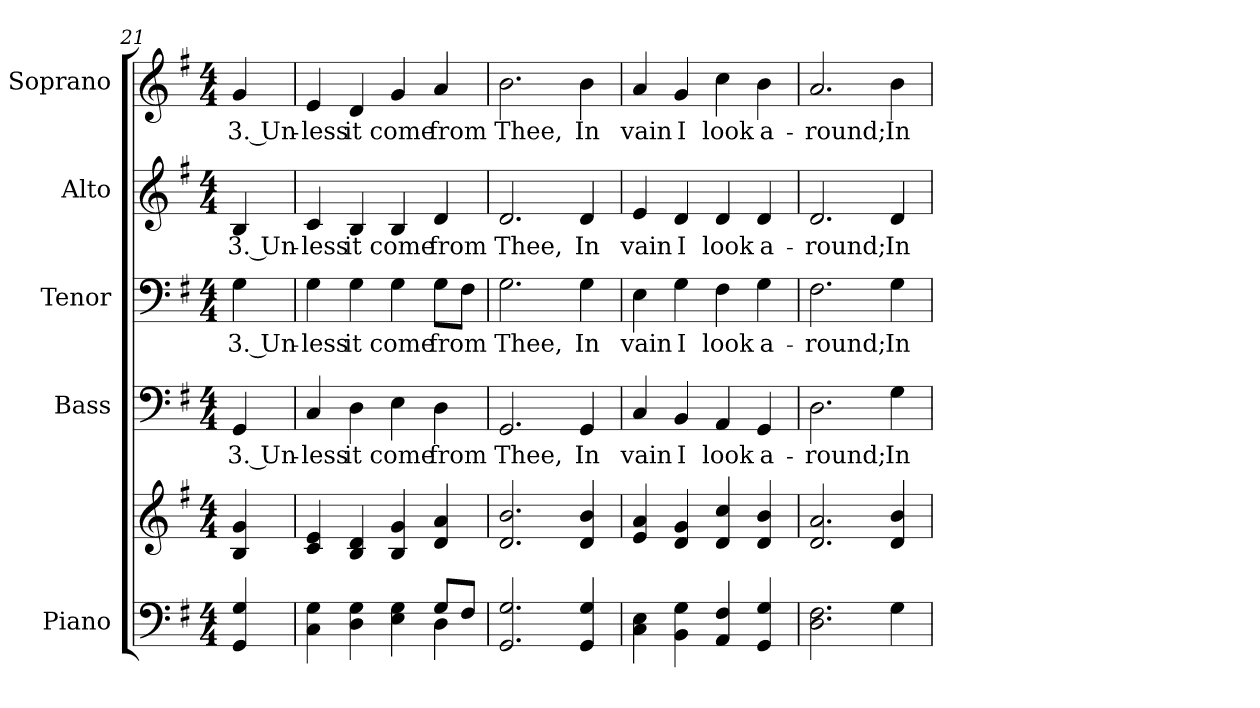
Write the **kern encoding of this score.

**kern	**kern	**kern	**text	**kern	**text	**kern	**text	**kern	**text
*part5	*part5	*part4	*part4	*part3	*part3	*part2	*part2	*part1	*part1
*staff6	*staff5	*staff4	*staff4	*staff3	*staff3	*staff2	*staff2	*staff1	*staff1
*I"Piano	*	*I"Bass	*	*I"Tenor	*	*I"Alto	*	*I"Soprano	*
*I'Pno.	*	*I'B.	*	*I'T.	*	*I'A.	*	*I'S.	*
*clefF4	*clefG2	*clefF4	*	*clefF4	*	*clefG2	*	*clefG2	*
*k[f#]	*k[f#]	*k[f#]	*	*k[f#]	*	*k[f#]	*	*k[f#]	*
*G:	*G:	*G:	*	*G:	*	*G:	*	*G:	*
*M4/4	*M4/4	*M4/4	*	*M4/4	*	*M4/4	*	*M4/4	*
=21	=21	=21	=21	=21	=21	=21	=21	=21	=21
!	!	!	!LO:LY:b:color=#000000	!	!	!	!	!	!
!	!	!	!	!	!LO:LY:b:color=#000000	!	!	!	!
!	!	!	!	!	!	!	!LO:LY:b:color=#000000	!	!
!	!	!	!	!	!	!	!	!	!LO:LY:b:color=#000000
4GGi/ 4Gi	4Bi/ 4gi	4GGi/	3. Un-	4Gi\	3. Un-	4Bi/	3. Un-	4gi/	3. Un-
!!LO:PB:g=z
=22	=22	=22	=22	=22	=22	=22	=22	=22	=22
*^	*	*	*	*	*	*	*	*	*
!	!	!	!	!LO:LY:b:color=#000000	!	!	!	!	!	!
!	!	!	!	!	!	!LO:LY:b:color=#000000	!	!	!	!
!	!	!	!	!	!	!	!	!LO:LY:b:color=#000000	!	!
!	!	!	!	!	!	!	!	!	!	!LO:LY:b:color=#000000
4Ci\ 4Gi	2ryy	4ci/ 4ei	4Ci/	-less	4Gi\	-less	4ci/	-less	4ei/	-less
!	!	!	!	!LO:LY:b:color=#000000	!	!	!	!	!	!
!	!	!	!	!	!	!LO:LY:b:color=#000000	!	!	!	!
!	!	!	!	!	!	!	!	!LO:LY:b:color=#000000	!	!
!	!	!	!	!	!	!	!	!	!	!LO:LY:b:color=#000000
4Di\ 4Gi	.	4Bi/ 4di	4Di\	it	4Gi\	it	4Bi/	it	4di/	it
!	!	!	!	!LO:LY:b:color=#000000	!	!	!	!	!	!
!	!	!	!	!	!	!LO:LY:b:color=#000000	!	!	!	!
!	!	!	!	!	!	!	!	!LO:LY:b:color=#000000	!	!
!	!	!	!	!	!	!	!	!	!	!LO:LY:b:color=#000000
4Ei\ 4Gi	4ryy	4Bi/ 4gi	4Ei\	come	4Gi\	come	4Bi/	come	4gi/	come
!	!	!	!	!LO:LY:b:color=#000000	!	!	!	!	!	!
!	!	!	!	!	!	!LO:LY:b:color=#000000	!	!	!	!
!	!	!	!	!	!	!	!	!LO:LY:b:color=#000000	!	!
!	!	!	!	!	!	!	!	!	!	!LO:LY:b:color=#000000
8Gi/L	4Di\	4di/ 4ai	4Di\	from	8Gi\L	from	4di/	from	4ai/	from
8F#i/J	.	.	.	.	8F#i\J	.	.	.	.	.
*v	*v	*	*	*	*	*	*	*	*	*
=23	=23	=23	=23	=23	=23	=23	=23	=23	=23
!	!	!	!LO:LY:b:color=#000000	!	!	!	!	!	!
!	!	!	!	!	!LO:LY:b:color=#000000	!	!	!	!
!	!	!	!	!	!	!	!LO:LY:b:color=#000000	!	!
!	!	!	!	!	!	!	!	!	!LO:LY:b:color=#000000
2.GGi/ 2.Gi	2.di/ 2.bi	2.GGi/	Thee,	2.Gi\	Thee,	2.di/	Thee,	2.bi\	Thee,
!	!	!	!LO:LY:b:color=#000000	!	!	!	!	!	!
!	!	!	!	!	!LO:LY:b:color=#000000	!	!	!	!
!	!	!	!	!	!	!	!LO:LY:b:color=#000000	!	!
!	!	!	!	!	!	!	!	!	!LO:LY:b:color=#000000
4GGi/ 4Gi	4di/ 4bi	4GGi/	In	4Gi\	In	4di/	In	4bi\	In
=24	=24	=24	=24	=24	=24	=24	=24	=24	=24
!	!	!	!LO:LY:b:color=#000000	!	!	!	!	!	!
!	!	!	!	!	!LO:LY:b:color=#000000	!	!	!	!
!	!	!	!	!	!	!	!LO:LY:b:color=#000000	!	!
!	!	!	!	!	!	!	!	!	!LO:LY:b:color=#000000
4Ci\ 4Ei	4ei/ 4ai	4Ci/	vain	4Ei\	vain	4ei/	vain	4ai/	vain
!	!	!	!LO:LY:b:color=#000000	!	!	!	!	!	!
!	!	!	!	!	!LO:LY:b:color=#000000	!	!	!	!
!	!	!	!	!	!	!	!LO:LY:b:color=#000000	!	!
!	!	!	!	!	!	!	!	!	!LO:LY:b:color=#000000
4BBi\ 4Gi	4di/ 4gi	4BBi/	I	4Gi\	I	4di/	I	4gi/	I
!	!	!	!LO:LY:b:color=#000000	!	!	!	!	!	!
!	!	!	!	!	!LO:LY:b:color=#000000	!	!	!	!
!	!	!	!	!	!	!	!LO:LY:b:color=#000000	!	!
!	!	!	!	!	!	!	!	!	!LO:LY:b:color=#000000
4AAi/ 4F#i	4di/ 4cci	4AAi/	look	4F#i\	look	4di/	look	4cci\	look
!	!	!	!LO:LY:b:color=#000000	!	!	!	!	!	!
!	!	!	!	!	!LO:LY:b:color=#000000	!	!	!	!
!	!	!	!	!	!	!	!LO:LY:b:color=#000000	!	!
!	!	!	!	!	!	!	!	!	!LO:LY:b:color=#000000
4GGi/ 4Gi	4di/ 4bi	4GGi/	a-	4Gi\	a-	4di/	a-	4bi\	a-
!!LO:PB:g=z
=25	=25	=25	=25	=25	=25	=25	=25	=25	=25
!	!	!	!LO:LY:b:color=#000000	!	!	!	!	!	!
!	!	!	!	!	!LO:LY:b:color=#000000	!	!	!	!
!	!	!	!	!	!	!	!LO:LY:b:color=#000000	!	!
!	!	!	!	!	!	!	!	!	!LO:LY:b:color=#000000
2.Di\ 2.F#i	2.di/ 2.ai	2.Di\	-round;	2.F#i\	-round;	2.di/	-round;	2.ai/	-round;
!	!	!	!LO:LY:b:color=#000000	!	!	!	!	!	!
!	!	!	!	!	!LO:LY:b:color=#000000	!	!	!	!
!	!	!	!	!	!	!	!LO:LY:b:color=#000000	!	!
!	!	!	!	!	!	!	!	!	!LO:LY:b:color=#000000
4Gi\	4di/ 4bi	4Gi\	In	4Gi\	In	4di/	In	4bi\	In
=	=	=	=	=	=	=	=	=	=
*-	*-	*-	*-	*-	*-	*-	*-	*-	*-
